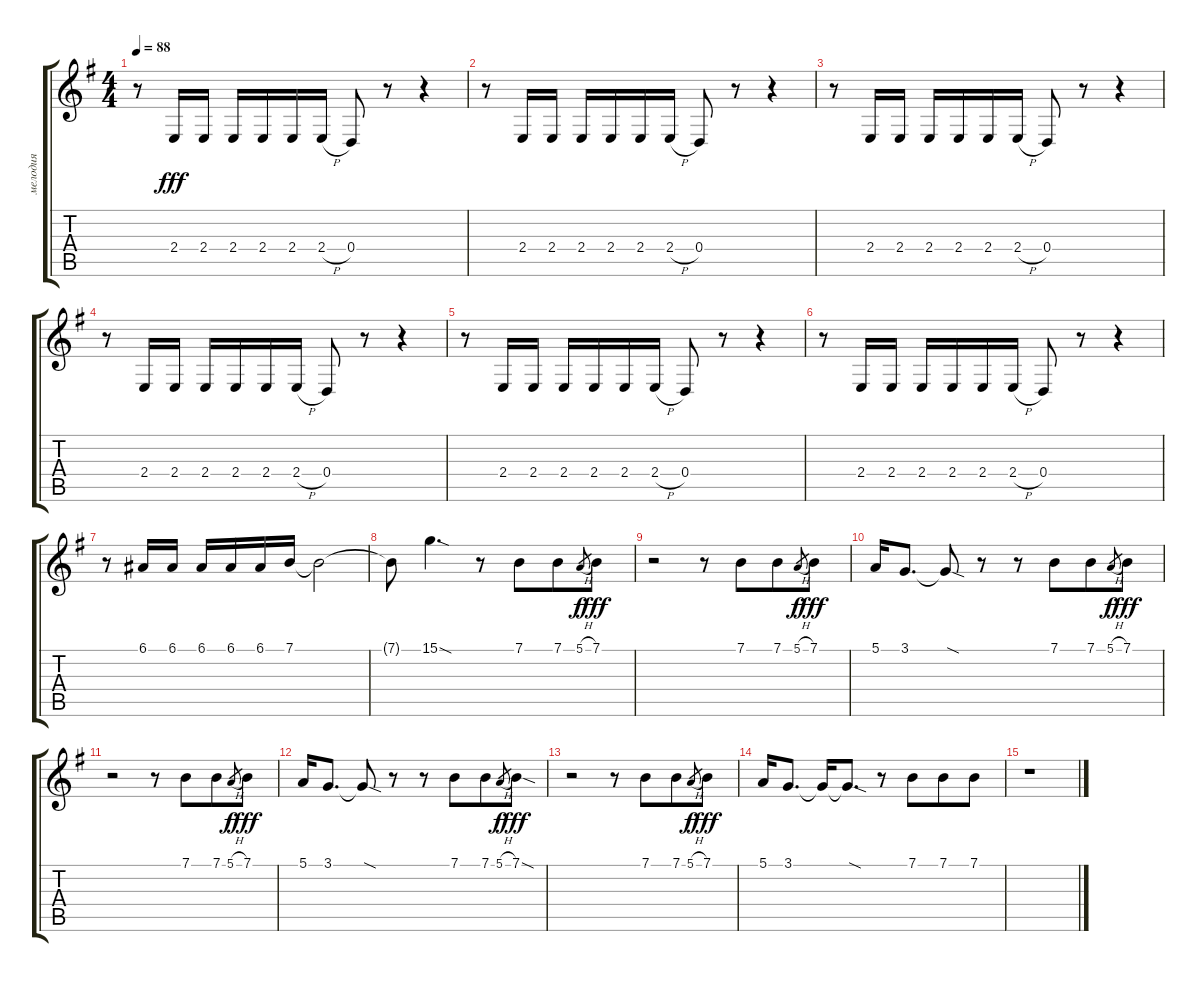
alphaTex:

\track ("мелодия" "мелодия") {instrument accordion}
\staff {score tabs}
\tuning (E4 B3 G3 D3 A2 E2) {hide}
\ts (4 4)
\tempo 88
\clef g2
\ks eminor
r.8{dy fff} 2.4.16 2.4.16 2.4.16 2.4.16 2.4.16 2.4{h}.16 0.4.8 r.8 r.4 |
r.8 2.4.16 2.4.16 2.4.16 2.4.16 2.4.16 2.4{h}.16 0.4.8 r.8 r.4 |
r.8 2.4.16 2.4.16 2.4.16 2.4.16 2.4.16 2.4{h}.16 0.4.8 r.8 r.4 |
r.8 2.4.16 2.4.16 2.4.16 2.4.16 2.4.16 2.4{h}.16 0.4.8 r.8 r.4 |
r.8 2.4.16 2.4.16 2.4.16 2.4.16 2.4.16 2.4{h}.16 0.4.8 r.8 r.4 |
r.8 2.4.16 2.4.16 2.4.16 2.4.16 2.4.16 2.4{h}.16 0.4.8 r.8 r.4 |
r.8 6.1.16 6.1.16 6.1.16 6.1.16 6.1.16 7.1.16 7.1{t}.2 |
7.1{t}.8 15.1{sod}.4{d} r.8 7.1.8{beam merge} 7.1.8 5.1{h}.8{gr dy f} 7.1.8{dy fff} |
r.2 r.8 7.1.8{beam merge} 7.1.8 5.1{h}.8{gr dy f} 7.1.8{dy fff} |
5.1.16 3.1.8{d} 3.1{sod t}.8 r.8 r.8 7.1.8{beam merge} 7.1.8 5.1{h}.8{gr dy f} 7.1.8{dy fff} |
r.2 r.8 7.1.8{beam merge} 7.1.8 5.1{h}.8{gr dy f} 7.1.8{dy fff} |
5.1.16 3.1.8{d} 3.1{sod t}.8 r.8 r.8 7.1.8{beam merge} 7.1.8 5.1{h}.8{gr dy f} 7.1{sod}.8{dy fff} |
r.2 r.8 7.1.8{beam merge} 7.1.8 5.1{h}.8{gr dy f} 7.1.8{dy fff} |
5.1.16 3.1.8{d} 3.1{t}.16 3.1{sod t}.8{d} r.8 7.1.8{beam merge} 7.1.8 7.1.8 |
r.1
